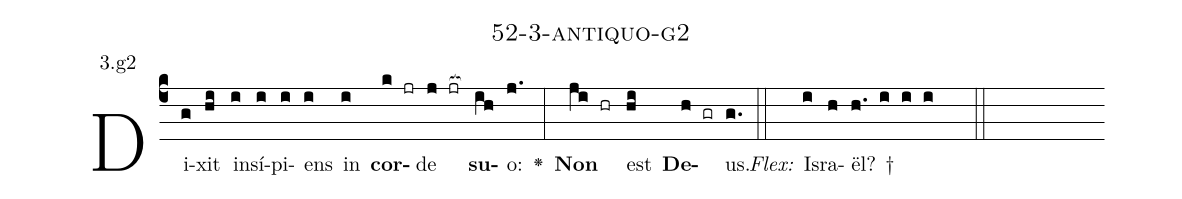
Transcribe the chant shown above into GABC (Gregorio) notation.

name: 52-3-antiquo-g2;
annotation: 3.g2;
%%
(c4)Di(g)xit(hi) in(i)sí(i)pi(i)ens(i) in(i) <b>cor</b>(k jr)de(j jr[ocb:1{]) <b>su</b>(ih[ocb:0}])o:(j.) <v>\greheightstar</v>(:) <b>Non</b>(ji hr) est(hi) <b>De</b>(h gr)us.(g.) (::)
<i>Flex:</i>()  Is(i)ra(h)ël? †(h. i i i  ::)

%E(i) u(i) o(ji) u(hi) a(h) e.(g.) (::)
